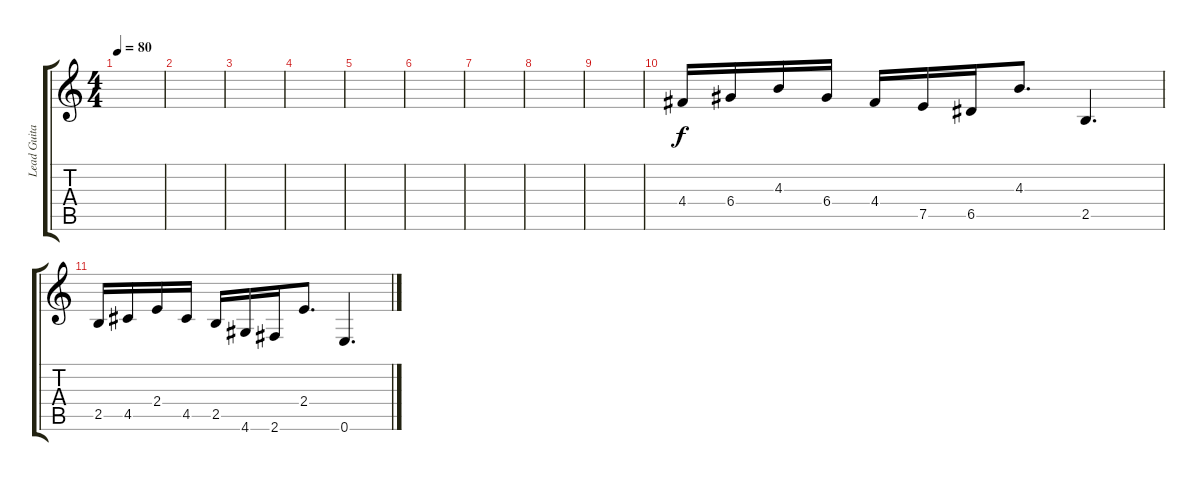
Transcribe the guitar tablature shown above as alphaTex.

\track ("Lead Guitar" "Lead Guita") {instrument overdrivenguitar}
\staff {score tabs}
\tuning (E4 B3 G3 D3 A2 E2) {hide}
\ts (4 4)
\tempo 80
\clef g2
\ks c
|
|
|
|
|
|
|
|
|
4.4.16 6.4.16 4.3.16 6.4.16 4.4.16 7.5.16 6.5.16 4.3.8{d} 2.5.4{d} |
2.5.16 4.5.16 2.4.16 4.5.16 2.5.16 4.6.16 2.6.16 2.4.8{d} 0.6.4{d}
